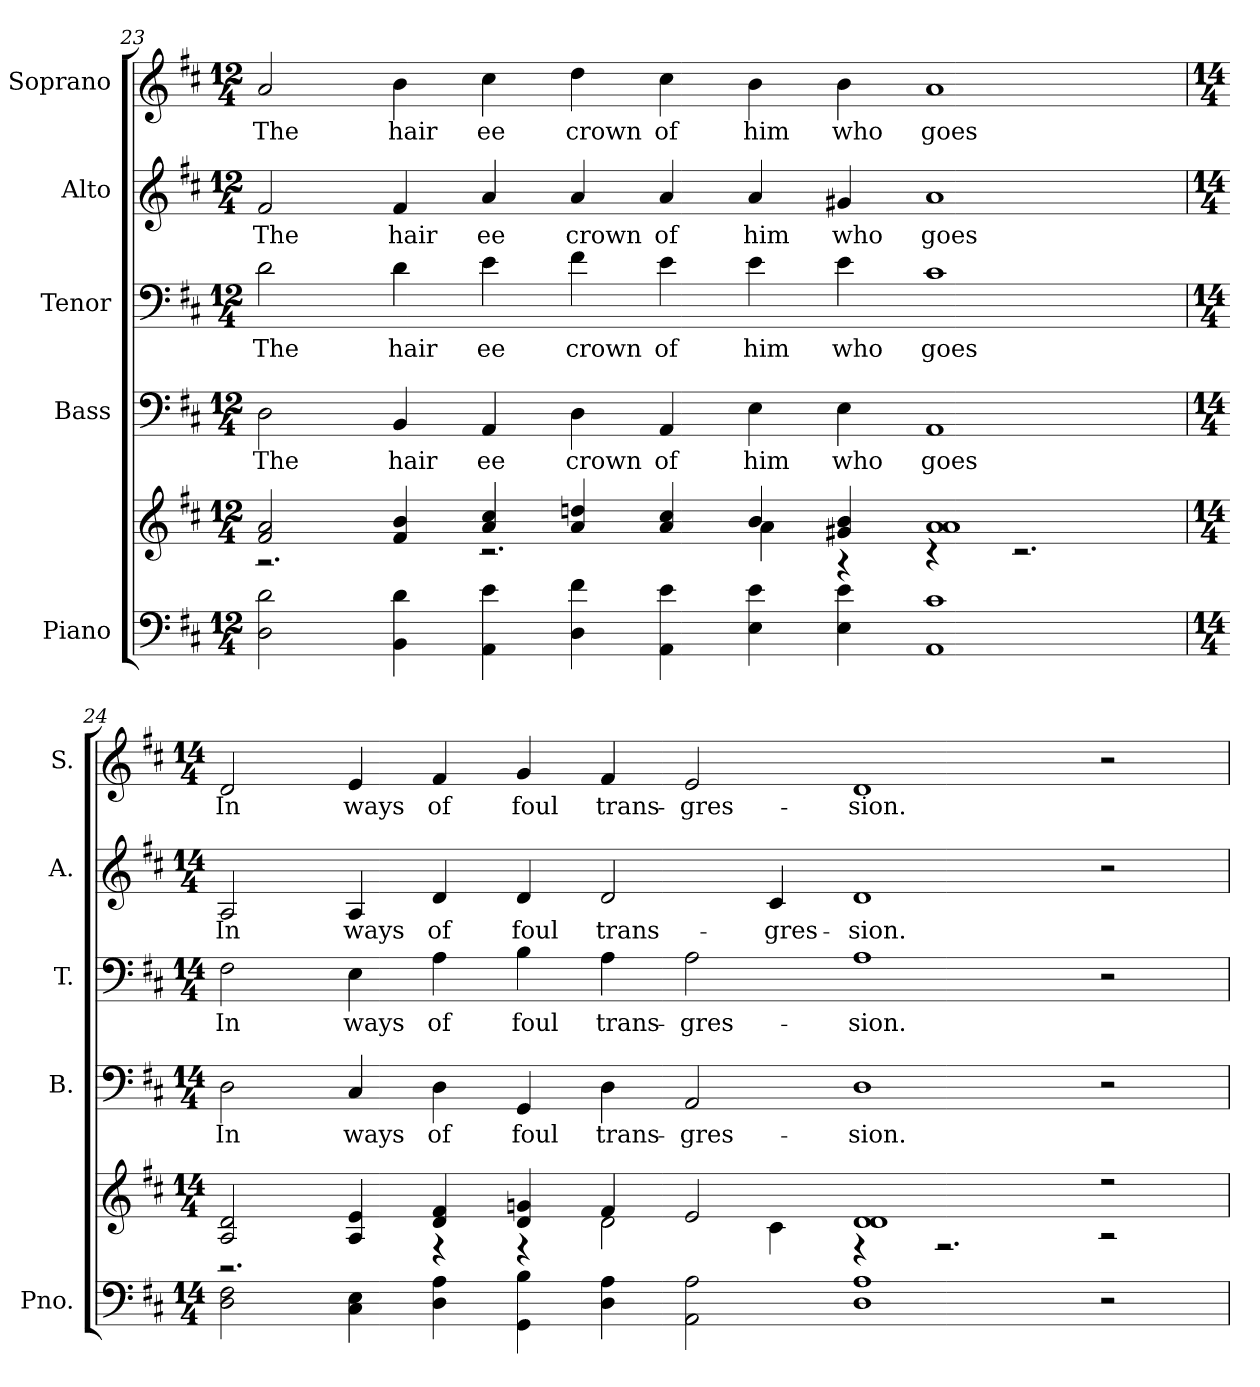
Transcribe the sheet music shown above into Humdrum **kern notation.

**kern	**kern	**kern	**text	**kern	**text	**kern	**text	**kern	**text
*part5	*part5	*part4	*part4	*part3	*part3	*part2	*part2	*part1	*part1
*staff6	*staff5	*staff4	*staff4	*staff3	*staff3	*staff2	*staff2	*staff1	*staff1
*I"Piano	*	*I"Bass	*	*I"Tenor	*	*I"Alto	*	*I"Soprano	*
*I'Pno.	*	*I'B.	*	*I'T.	*	*I'A.	*	*I'S.	*
!!LO:PB:g=z
*clefF4	*clefG2	*clefF4	*	*clefF4	*	*clefG2	*	*clefG2	*
*k[f#c#]	*k[f#c#]	*k[f#c#]	*	*k[f#c#]	*	*k[f#c#]	*	*k[f#c#]	*
*D:	*D:	*D:	*	*D:	*	*D:	*	*D:	*
*M12/4	*M12/4	*M12/4	*	*M12/4	*	*M12/4	*	*M12/4	*
=23	=23	=23	=23	=23	=23	=23	=23	=23	=23
*	*^	*	*	*	*	*	*	*	*
!	!	!	!	!LO:LY:b:color=#000000	!	!	!	!	!	!
!	!	!	!	!	!	!LO:LY:b:color=#000000	!	!	!	!
!	!	!	!	!	!	!	!	!LO:LY:b:color=#000000	!	!
!	!	!	!	!	!	!	!	!	!	!LO:LY:b:color=#000000
2Di\ 2di	2f#i/ 2ai	2.r	2Di\	The	2di\	The	2f#i/	The	2ai/	The
!	!	!	!	!LO:LY:b:color=#000000	!	!	!	!	!	!
!	!	!	!	!	!	!LO:LY:b:color=#000000	!	!	!	!
!	!	!	!	!	!	!	!	!LO:LY:b:color=#000000	!	!
!	!	!	!	!	!	!	!	!	!	!LO:LY:b:color=#000000
4BBi\ 4di	4f#i/ 4bi	.	4BBi/	hair	4di\	hair	4f#i/	hair	4bi\	hair
!	!	!	!	!LO:LY:b:color=#000000	!	!	!	!	!	!
!	!	!	!	!	!	!LO:LY:b:color=#000000	!	!	!	!
!	!	!	!	!	!	!	!	!LO:LY:b:color=#000000	!	!
!	!	!	!	!	!	!	!	!	!	!LO:LY:b:color=#000000
4AAi\ 4ei	4ai/ 4cc#i	2.r	4AAi/	ee	4ei\	ee	4ai/	ee	4cc#i\	ee
!	!	!	!	!LO:LY:b:color=#000000	!	!	!	!	!	!
!	!	!	!	!	!	!LO:LY:b:color=#000000	!	!	!	!
!	!	!	!	!	!	!	!	!LO:LY:b:color=#000000	!	!
!	!	!	!	!	!	!	!	!	!	!LO:LY:b:color=#000000
4Di\ 4f#i	4ai/ 4ddni	.	4Di\	crown	4f#i\	crown	4ai/	crown	4ddi\	crown
!	!	!	!	!LO:LY:b:color=#000000	!	!	!	!	!	!
!	!	!	!	!	!	!LO:LY:b:color=#000000	!	!	!	!
!	!	!	!	!	!	!	!	!LO:LY:b:color=#000000	!	!
!	!	!	!	!	!	!	!	!	!	!LO:LY:b:color=#000000
4AAi\ 4ei	4ai/ 4cc#i	.	4AAi/	of	4ei\	of	4ai/	of	4cc#i\	of
!	!	!	!	!LO:LY:b:color=#000000	!	!	!	!	!	!
!	!	!	!	!	!	!LO:LY:b:color=#000000	!	!	!	!
!	!	!	!	!	!	!	!	!LO:LY:b:color=#000000	!	!
!	!	!	!	!	!	!	!	!	!	!LO:LY:b:color=#000000
4Ei\ 4ei	4bi/	4ai\	4Ei\	him	4ei\	him	4ai/	him	4bi\	him
!	!	!	!	!LO:LY:b:color=#000000	!	!	!	!	!	!
!	!	!	!	!	!	!LO:LY:b:color=#000000	!	!	!	!
!	!	!	!	!	!	!	!	!LO:LY:b:color=#000000	!	!
!	!	!	!	!	!	!	!	!	!	!LO:LY:b:color=#000000
4Ei\ 4ei	4g#Xi/ 4bi	4r	4Ei\	who	4ei\	who	4g#Xi/	who	4bi\	who
!	!	!	!	!LO:LY:b:color=#000000	!	!	!	!	!	!
!	!	!	!	!	!	!LO:LY:b:color=#000000	!	!	!	!
!	!	!	!	!	!	!	!	!LO:LY:b:color=#000000	!	!
!	!	!	!	!	!	!	!	!	!	!LO:LY:b:color=#000000
1AAi 1c#i	1ai 1ai	4r	1AAi	goes	1c#i	goes	1ai	goes	1ai	goes
.	.	2.r	.	.	.	.	.	.	.	.
=24	=24	=24	=24	=24	=24	=24	=24	=24	=24	=24
*M14/4	*M14/4	*	*M14/4	*	*M14/4	*	*M14/4	*	*M14/4	*
!	!	!	!	!LO:LY:b:color=#000000	!	!	!	!	!	!
!	!	!	!	!	!	!LO:LY:b:color=#000000	!	!	!	!
!	!	!	!	!	!	!	!	!LO:LY:b:color=#000000	!	!
!	!	!	!	!	!	!	!	!	!	!LO:LY:b:color=#000000
2Di\ 2F#i	2Ai/ 2di	2.r	2Di\	In	2F#i\	In	2Ai/	In	2di/	In
!	!	!	!	!LO:LY:b:color=#000000	!	!	!	!	!	!
!	!	!	!	!	!	!LO:LY:b:color=#000000	!	!	!	!
!	!	!	!	!	!	!	!	!LO:LY:b:color=#000000	!	!
!	!	!	!	!	!	!	!	!	!	!LO:LY:b:color=#000000
4C#i\ 4Ei	4Ai/ 4ei	.	4C#i/	ways	4Ei\	ways	4Ai/	ways	4ei/	ways
!	!	!	!	!LO:LY:b:color=#000000	!	!	!	!	!	!
!	!	!	!	!	!	!LO:LY:b:color=#000000	!	!	!	!
!	!	!	!	!	!	!	!	!LO:LY:b:color=#000000	!	!
!	!	!	!	!	!	!	!	!	!	!LO:LY:b:color=#000000
4Di\ 4Ai	4di/ 4f#i	4r	4Di\	of	4Ai\	of	4di/	of	4f#i/	of
!	!	!	!	!LO:LY:b:color=#000000	!	!	!	!	!	!
!	!	!	!	!	!	!LO:LY:b:color=#000000	!	!	!	!
!	!	!	!	!	!	!	!	!LO:LY:b:color=#000000	!	!
!	!	!	!	!	!	!	!	!	!	!LO:LY:b:color=#000000
4GGi\ 4Bi	4di/ 4gni	4r	4GGi/	foul	4Bi\	foul	4di/	foul	4gi/	foul
!	!	!	!	!LO:LY:b:color=#000000	!	!	!	!	!	!
!	!	!	!	!	!	!LO:LY:b:color=#000000	!	!	!	!
!	!	!	!	!	!	!	!	!LO:LY:b:color=#000000	!	!
!	!	!	!	!	!	!	!	!	!	!LO:LY:b:color=#000000
4Di\ 4Ai	4f#i/	2di\	4Di\	trans-	4Ai\	trans-	2di/	trans-	4f#i/	trans-
!	!	!	!	!LO:LY:b:color=#000000	!	!	!	!	!	!
!	!	!	!	!	!	!LO:LY:b:color=#000000	!	!	!	!
!	!	!	!	!	!	!	!	!	!	!LO:LY:b:color=#000000
2AAi\ 2Ai	2ei/	.	2AAi/	-gres-	2Ai\	-gres-	.	.	2ei/	-gres-
!	!	!	!	!	!	!	!	!LO:LY:b:color=#000000	!	!
.	.	4c#i\	.	.	.	.	4c#i/	-gres-	.	.
!	!	!	!	!LO:LY:b:color=#000000	!	!	!	!	!	!
!	!	!	!	!	!	!LO:LY:b:color=#000000	!	!	!	!
!	!	!	!	!	!	!	!	!LO:LY:b:color=#000000	!	!
!	!	!	!	!	!	!	!	!	!	!LO:LY:b:color=#000000
1Di 1Ai	1di 1di	4r	1Di	-sion.	1Ai	-sion.	1di	-sion.	1di	-sion.
.	.	2.r	.	.	.	.	.	.	.	.
2r	2r	2r	2r	.	2r	.	2r	.	2r	.
*	*v	*v	*	*	*	*	*	*	*	*
=	=	=	=	=	=	=	=	=	=
*-	*-	*-	*-	*-	*-	*-	*-	*-	*-
